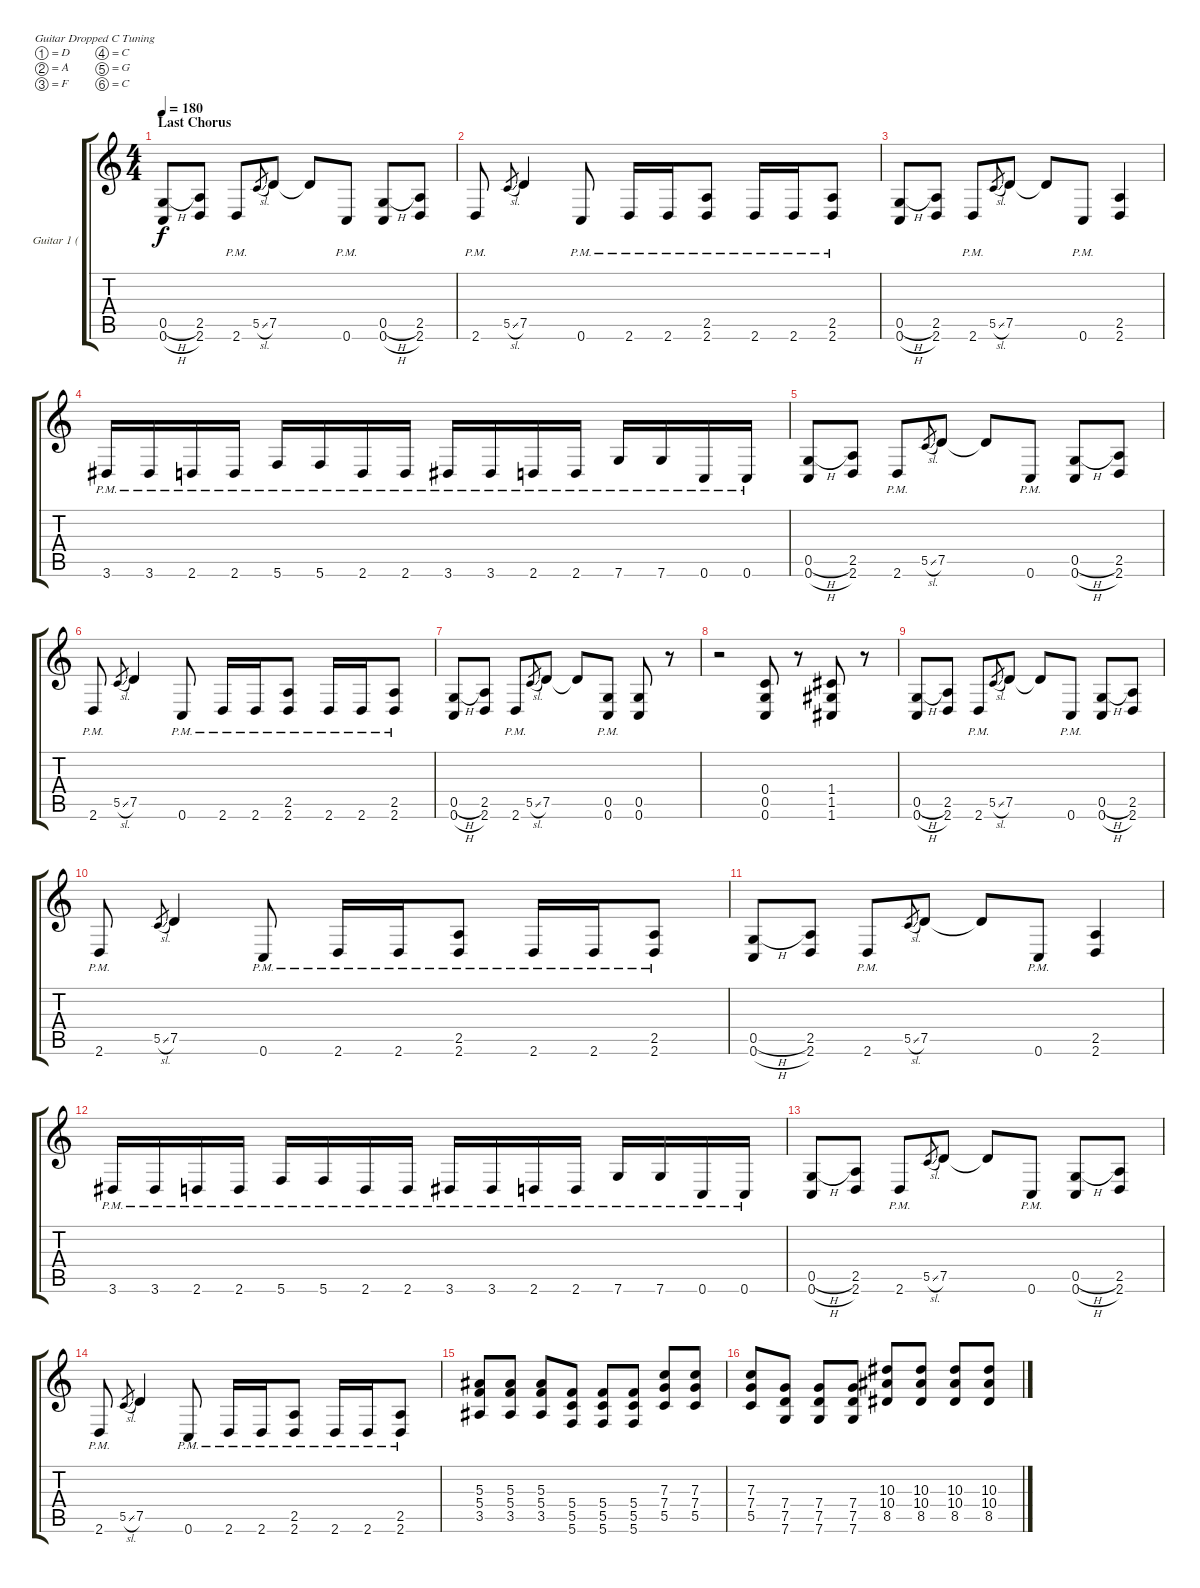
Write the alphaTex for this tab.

\defaultSystemsLayout 4
\bracketExtendMode groupsimilarinstruments
\firstSystemTrackNameOrientation horizontal
\otherSystemsTrackNameOrientation horizontal
\track ("Guitar 1 (Rhythm) Right" "Guitar 1 (") {instrument distortionguitar}
\staff {score tabs}
\tuning (D4 A3 F3 C3 G2 C2)
\ts (4 4)
\section ("" "Last Chorus")
\tempo 180
\clef g2
\ks c
(0.6{h} 0.5{h}).8{dy f} (2.6 2.5).8 2.6{pm}.8 5.5{sl}.8{gr} 7.5.8 7.5{t}.8 0.6{pm}.8 (0.6{h} 0.5{h}).8 (2.6 2.5).8 |
2.6{pm}.8 5.5{sl}.8{gr} 7.5.4 0.6{pm}.8 2.6{pm}.16 2.6{pm}.16 (2.6{pm} 2.5{pm}).8 2.6{pm}.16 2.6{pm}.16 (2.6{pm} 2.5{pm}).8 |
(0.6{h} 0.5{h}).8 (2.6 2.5).8 2.6{pm}.8 5.5{sl}.8{gr} 7.5.8 7.5{t}.8 0.6{pm}.8 (2.5 2.6).4 |
3.6{pm}.16 3.6{pm}.16 2.6{pm}.16 2.6{pm}.16 5.6{pm}.16 5.6{pm}.16 2.6{pm}.16 2.6{pm}.16 3.6{pm}.16 3.6{pm}.16 2.6{pm}.16 2.6{pm}.16 7.6{pm}.16 7.6{pm}.16 0.6{pm}.16 0.6{pm}.16 |
(0.6{h} 0.5{h}).8 (2.6 2.5).8 2.6{pm}.8 5.5{sl}.8{gr} 7.5.8 7.5{t}.8 0.6{pm}.8 (0.6{h} 0.5{h}).8 (2.6 2.5).8 |
2.6{pm}.8 5.5{sl}.8{gr} 7.5.4 0.6{pm}.8 2.6{pm}.16 2.6{pm}.16 (2.6{pm} 2.5{pm}).8 2.6{pm}.16 2.6{pm}.16 (2.6{pm} 2.5{pm}).8 |
(0.6{h} 0.5{h}).8 (2.6 2.5).8 2.6{pm}.8 5.5{sl}.8{gr} 7.5.8 7.5{t}.8 (0.6{pm} 0.5{pm}).8 (0.6 0.5).8 r.8 |
r.2 (0.6 0.5 0.4).8 r.8 (1.6 1.4 1.5).8 r.8 |
(0.6{h} 0.5{h}).8 (2.6 2.5).8 2.6{pm}.8 5.5{sl}.8{gr} 7.5.8 7.5{t}.8 0.6{pm}.8 (0.6{h} 0.5{h}).8 (2.6 2.5).8 |
2.6{pm}.8 5.5{sl}.8{gr} 7.5.4 0.6{pm}.8 2.6{pm}.16 2.6{pm}.16 (2.6{pm} 2.5{pm}).8 2.6{pm}.16 2.6{pm}.16 (2.6{pm} 2.5{pm}).8 |
(0.6{h} 0.5{h}).8 (2.6 2.5).8 2.6{pm}.8 5.5{sl}.8{gr} 7.5.8 7.5{t}.8 0.6{pm}.8 (2.5 2.6).4 |
3.6{pm}.16 3.6{pm}.16 2.6{pm}.16 2.6{pm}.16 5.6{pm}.16 5.6{pm}.16 2.6{pm}.16 2.6{pm}.16 3.6{pm}.16 3.6{pm}.16 2.6{pm}.16 2.6{pm}.16 7.6{pm}.16 7.6{pm}.16 0.6{pm}.16 0.6{pm}.16 |
(0.6{h} 0.5{h}).8 (2.6 2.5).8 2.6{pm}.8 5.5{sl}.8{gr} 7.5.8 7.5{t}.8 0.6{pm}.8 (0.6{h} 0.5{h}).8 (2.6 2.5).8 |
2.6{pm}.8 5.5{sl}.8{gr} 7.5.4 0.6{pm}.8 2.6{pm}.16 2.6{pm}.16 (2.6{pm} 2.5{pm}).8 2.6{pm}.16 2.6{pm}.16 (2.6{pm} 2.5{pm}).8 |
(3.5 5.4 5.3).8 (3.5 5.4 5.3).8 (3.5 5.3 5.4).8 (5.6 5.4 5.5).8 (5.6 5.5 5.4).8 (5.6 5.5 5.4).8 (5.5 7.4 7.3).8 (5.5 7.4 7.3).8 |
(5.5 7.3 7.4).8 (7.6 7.5 7.4).8 (7.6 7.5 7.4).8 (7.6 7.5 7.4).8 (8.5 10.3 10.4).8 (8.5 10.3 10.4).8 (8.5 10.3 10.4).8 (8.5 10.4 10.3).8
